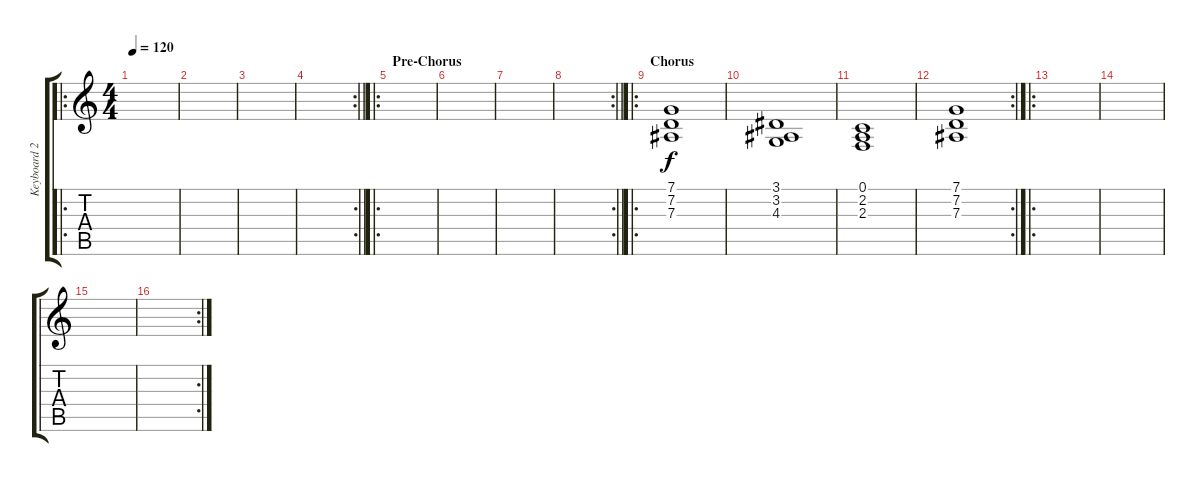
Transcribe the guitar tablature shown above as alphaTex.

\track ("Keyboard 2" "Keyboard 2") {instrument stringensemble1}
\staff {score tabs}
\tuning (C4 G3 Eb3 Bb2 F2 C2) {hide}
\ro
\ts (4 4)
\tempo 120
\clef g2
\ks c
|
|
|
\rc 2
\barLineRight lightlight
|
\ro
\section ("" "Pre-Chorus")
|
|
|
\rc 2
\barLineRight lightlight
|
\ro
\section ("" "Chorus")
(7.1 7.2 7.3).1 |
(3.1 3.2 4.3).1 |
(0.1 2.2 2.3).1 |
\rc 2
(7.1 7.2 7.3).1 |
\ro
|
|
|
\rc 2
